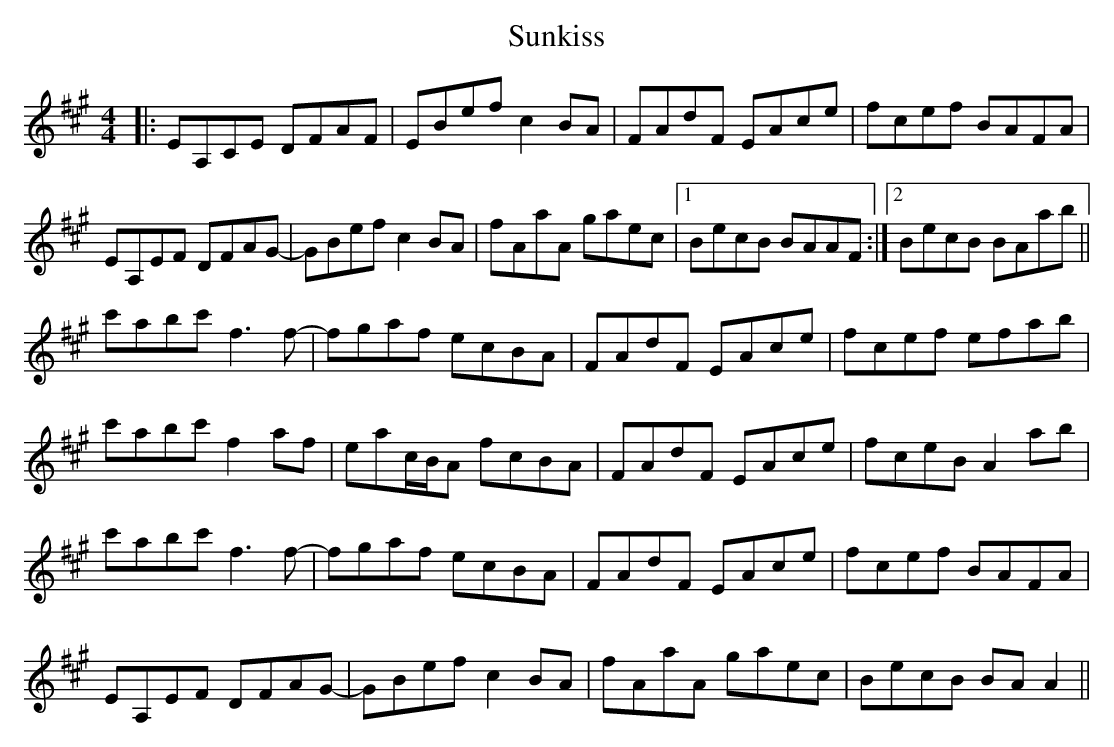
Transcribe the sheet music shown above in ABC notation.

X:1
T: Sunkiss
M: 4/4
L: 1/8
K: Amaj
|:EA,CE DFAF|EBef c2BA|FAdF EAce|fcef BAFA|
EA,EF DFAG-|GBef c2BA|fAaA gaec|1 BecB BAAF:|2 BecB BAab||
c'abc' f3f-|fgaf ecBA|FAdF EAce|fcef efab|
c'abc' f2af|eac/B/A fcBA|FAdF EAce|fceB A2ab|
c'abc' f3f-|fgaf ecBA|FAdF EAce|fcef BAFA|
EA,EF DFAG-|GBef c2BA|fAaA gaec|BecB BA A2||
